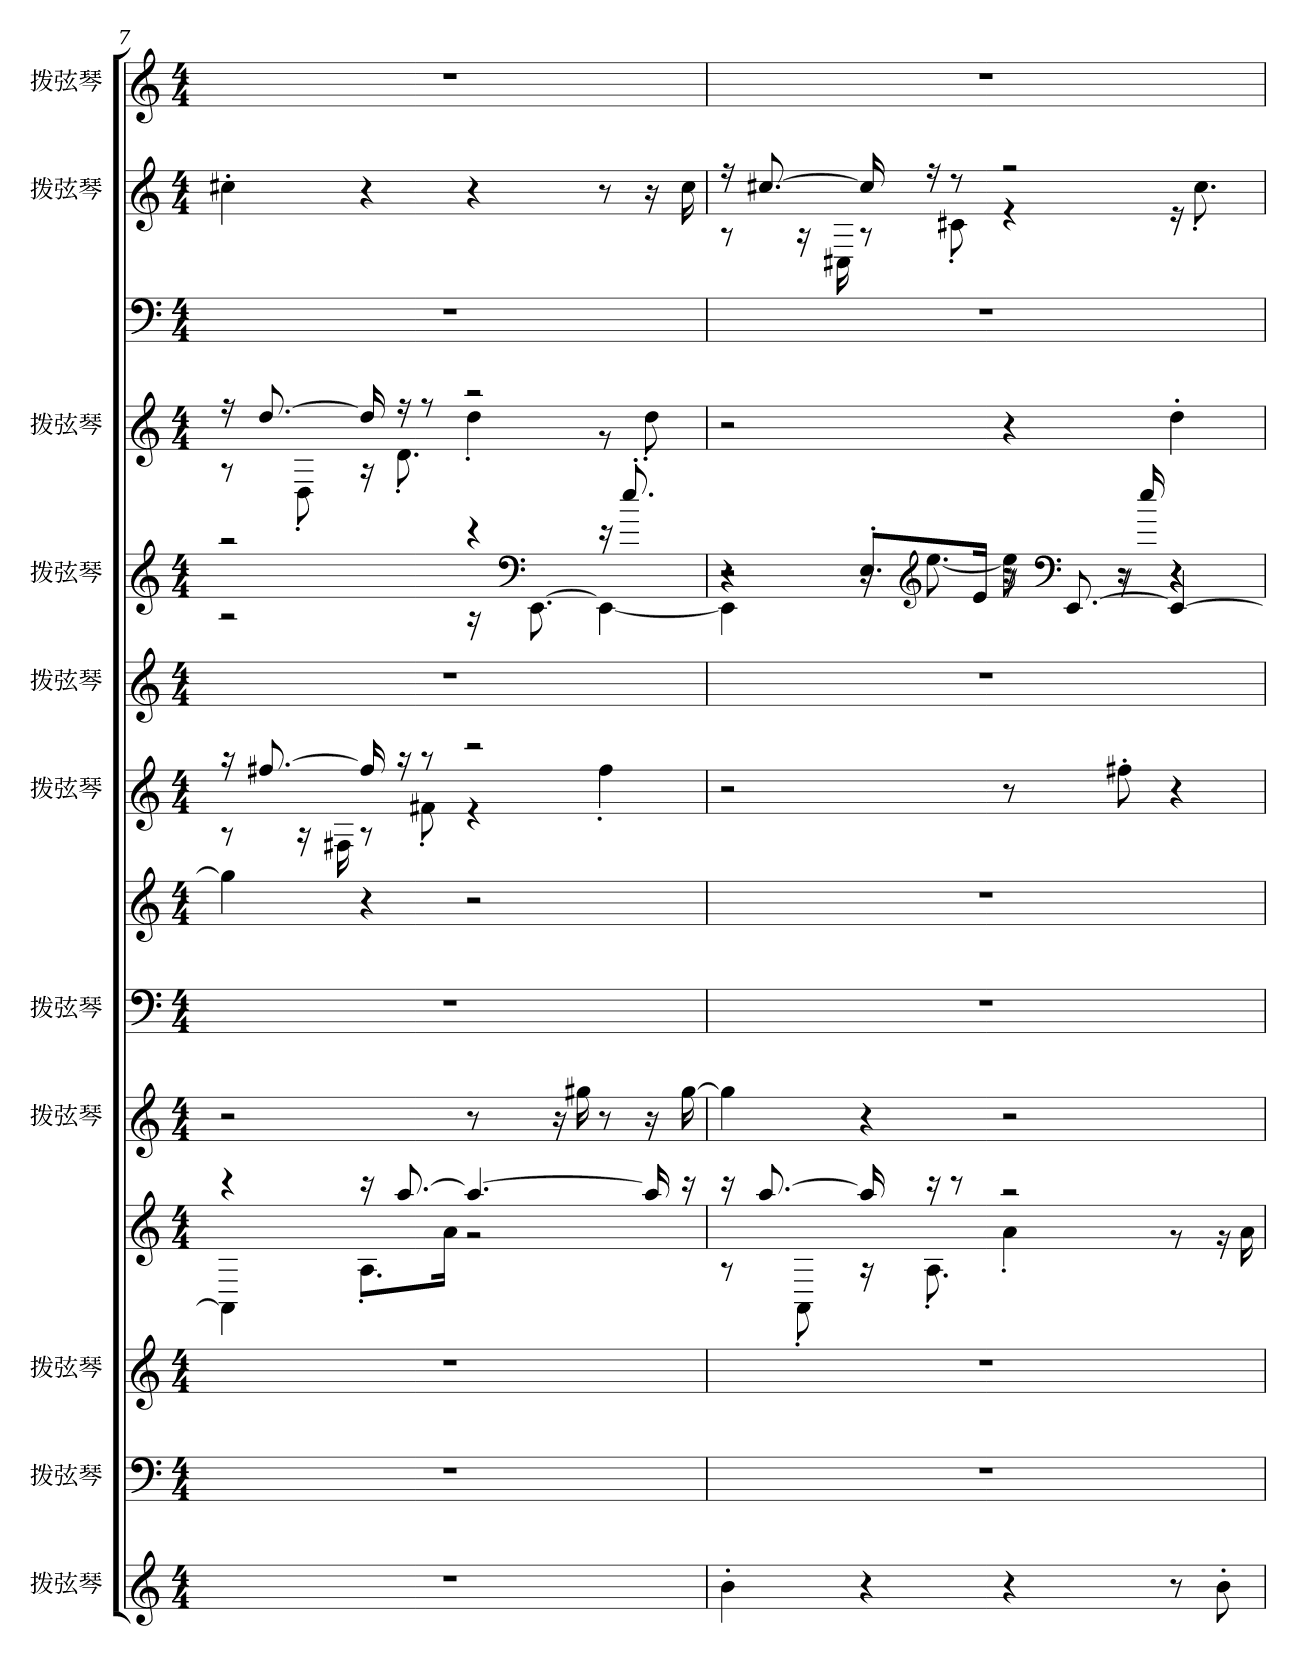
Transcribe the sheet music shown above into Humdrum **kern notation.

**kern	**kern	**kern	**kern	**kern	**kern	**kern	**kern	**kern	**kern	**kern	**kern	**kern	**kern
*part11	*part10	*part9	*part9	*part8	*part7	*part7	*part6	*part5	*part4	*part3	*part3	*part2	*part1
*staff14	*staff13	*staff12	*staff11	*staff10	*staff9	*staff8	*staff7	*staff6	*staff5	*staff4	*staff3	*staff2	*staff1
*I"拨弦琴	*I"拨弦琴	*I"拨弦琴	*	*I"拨弦琴	*I"拨弦琴	*	*I"拨弦琴	*I"拨弦琴	*I"拨弦琴	*I"拨弦琴	*	*I"拨弦琴	*I"拨弦琴
*clefG2	*clefF4	*clefG2	*clefG2	*clefG2	*clefF4	*clefG2	*clefG2	*clefG2	*clefG2	*clefG2	*clefF4	*clefG2	*clefG2
*k[]	*k[]	*k[]	*k[]	*k[]	*k[]	*k[]	*k[]	*k[]	*k[]	*k[]	*k[]	*k[]	*k[]
*M4/4	*M4/4	*M4/4	*M4/4	*M4/4	*M4/4	*M4/4	*M4/4	*M4/4	*M4/4	*M4/4	*M4/4	*M4/4	*M4/4
=7	=7	=7	=7	=7	=7	=7	=7	=7	=7	=7	=7	=7	=7
*	*	*	*^	*	*	*	*^	*	*^	*^	*	*	*
1r	1r	1r	4r	4AA\]	2r	1r	4gg\]	16r	8r	1r	2r	2r	16r	8r	1r	4cc#X'\	1r
.	.	.	.	.	.	.	.	[8.ff#X/	.	.	.	.	[8.dd/	.	.	.	.
.	.	.	.	.	.	.	.	.	16r	.	.	.	.	8D'\	.	.	.
.	.	.	.	.	.	.	.	.	16F#X\	.	.	.	.	.	.	.	.
.	.	.	16r	8.A'\L	.	.	4r	16ff#/]	8r	.	.	.	16dd/]	16r	.	4r	.
.	.	.	[8.aa/	.	.	.	.	16r	.	.	.	.	16r	8.d'\	.	.	.
.	.	.	.	.	.	.	.	8r	8f#X'\	.	.	.	8r	.	.	.	.
.	.	.	.	16a\Jk	.	.	.	.	.	.	.	.	.	.	.	.	.
.	.	.	4.aa/_	2r	8r	.	2r	2r	4r	.	4r	16r	2r	4dd'\	.	4r	.
*	*	*	*	*	*	*	*	*	*	*	*clefF4	*	*	*	*	*	*
.	.	.	.	.	.	.	.	.	.	.	.	[8.EE\	.	.	.	.	.
.	.	.	.	.	16r	.	.	.	.	.	.	.	.	.	.	.	.
.	.	.	.	.	16gg#X\	.	.	.	.	.	.	.	.	.	.	.	.
.	.	.	.	.	8r	.	.	.	4ff#'\	.	16r	4EE\_	.	8r	.	8r	.
.	.	.	.	.	.	.	.	.	.	.	8.ee'/	.	.	.	.	.	.
.	.	.	16aa/]	.	16r	.	.	.	.	.	.	.	.	8dd'\	.	16r	.
.	.	.	16r	.	[16gg#\	.	.	.	.	.	.	.	.	.	.	16cc#\	.
*	*	*	*	*	*	*	*	*v	*v	*	*	*	*v	*v	*	*	*
!!LO:PB:g=z
=8	=8	=8	=8	=8	=8	=8	=8	=8	=8	=8	=8	=8	=8	=8	=8
*	*	*	*	*	*	*	*	*	*	*	*^	*	*	*^	*
4b'\	1r	1r	16r	8r	4gg#\]	1r	1r	2r	1r	4r	4EE\]	2r	2r	1r	16r	8r	1r
.	.	.	[8.aa/	.	.	.	.	.	.	.	.	.	.	.	[8.cc#X/	.	.
.	.	.	.	8AA'\	.	.	.	.	.	.	.	.	.	.	.	16r	.
.	.	.	.	.	.	.	.	.	.	.	.	.	.	.	.	16C#X\	.
4r	.	.	16aa/]	16r	4r	.	.	.	.	8.E'/L	16r	.	.	.	16cc#/]	8r	.
*	*	*	*	*	*	*	*	*	*	*clefG2	*	*	*	*	*	*	*
.	.	.	16r	8.A'\	.	.	.	.	.	.	[8.ee\	.	.	.	16r	.	.
.	.	.	8r	.	.	.	.	.	.	.	.	.	.	.	8r	8c#X'\	.
.	.	.	.	.	.	.	.	.	.	16e/Jk	.	.	.	.	.	.	.
4r	.	.	2r	4a'\	2r	.	.	8r	.	8r	8ee\]	16r	4r	.	2r	4r	.
*	*	*	*	*	*	*	*	*	*	*clefF4	*	*	*	*	*	*	*
.	.	.	.	.	.	.	.	.	.	.	.	[8.EE/	.	.	.	.	.
.	.	.	.	.	.	.	.	8ff#X'\	.	16r	8r	.	.	.	.	.	.
.	.	.	.	.	.	.	.	.	.	16ee/	.	.	.	.	.	.	.
8r	.	.	.	8r	.	.	.	4r	.	4r	4r	4EE/_	4dd'\	.	.	16r	.
.	.	.	.	.	.	.	.	.	.	.	.	.	.	.	.	8.cc#'\	.
8b'\	.	.	.	16r	.	.	.	.	.	.	.	.	.	.	.	.	.
.	.	.	.	16a\	.	.	.	.	.	.	.	.	.	.	.	.	.
*	*	*	*v	*v	*	*	*	*	*	*v	*v	*v	*	*	*v	*v	*
=	=	=	=	=	=	=	=	=	=	=	=	=	=
*-	*-	*-	*-	*-	*-	*-	*-	*-	*-	*-	*-	*-	*-
